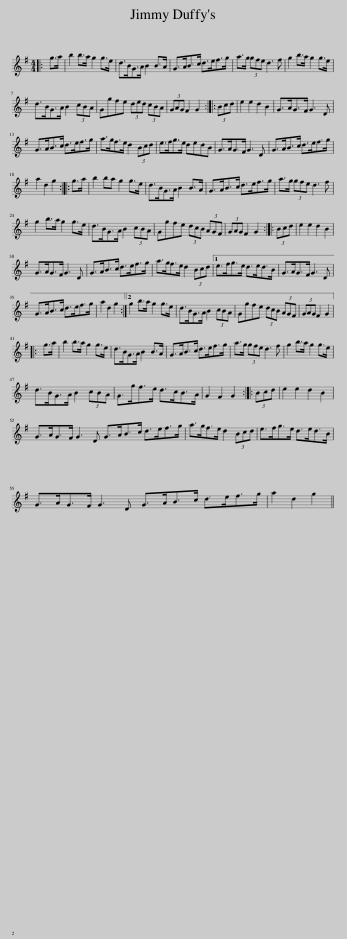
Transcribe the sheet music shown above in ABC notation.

X:1
L:1/8
M:4/4
I:linebreak $
K:G
V:1 treble
V:1
|: g>a | b2 b>a g2 g>e | d>BG>A B2 B>A | G>AB>c d>ef>g | a>g (3gfe d3 f | %5
 g2 b>a g2 g>e |$ d>BG>A B2 (3cBA | Ggfe (3ded (3cBA | (3GAG F2 G2 :: (3Bcd | %10
 e2 e2 d2 B2 | G>AG>F G3 D |$ G>AB>c d>ef>g | a>gf>e d2 (3Bcd | e>fg>e dedB | %15
 G>AG>F G3 D | G>AB>c d>ef>g |$ a2 d2 g2 :: g>a | b2 ba g2 g>e | %20
 d>BG>A B2 B>A | G>AB>c d>ef>g | a>g (3gfe d3 f |$ g2 b>a g2 g>e | d>BG>A B2 (3cBA | %25
 Ggfe (3dcB (3AGF | (3GAG F2 G2 :: (3Bcd | e2 e2 d2 B2 |$ G>AG>F G3 D | %30
 G>AB>c d>ef>g | a>gf>e d2 (3Bcd |1 e>fg>e d>ed>B | G>AG>F G3 D |$ G>AB>c d>ef>g | %35
 a2 d2 g2 :|2 g2 b>a g2 g>e | d>BG>A B2 (3cBA | Ggfe (3dcB (3AGF | (3GAG F2 G2 |:$ %40
 g>a | b2 b>a g2 g>e | d>BG>A B2 B>A | G>AB>c d>ef>g | a>g (3gfe d3 f | %45
 g2 b>a g2 g>e |$ d>BG>A B2 (3cBA | G>gf>e d>cB>A | G2 F2 G2 :: (3Bcd | %50
 e2 e2 d2 B2 |$ G>AG>F G3 D G>AB>c d>ef>g | a>gf>e d2 (3Bcd | e>fg>e d>ed>B |$ G>AG>F G3 D G>AB>c d>ef>g | %55
 a2 d2 g2 || %56
